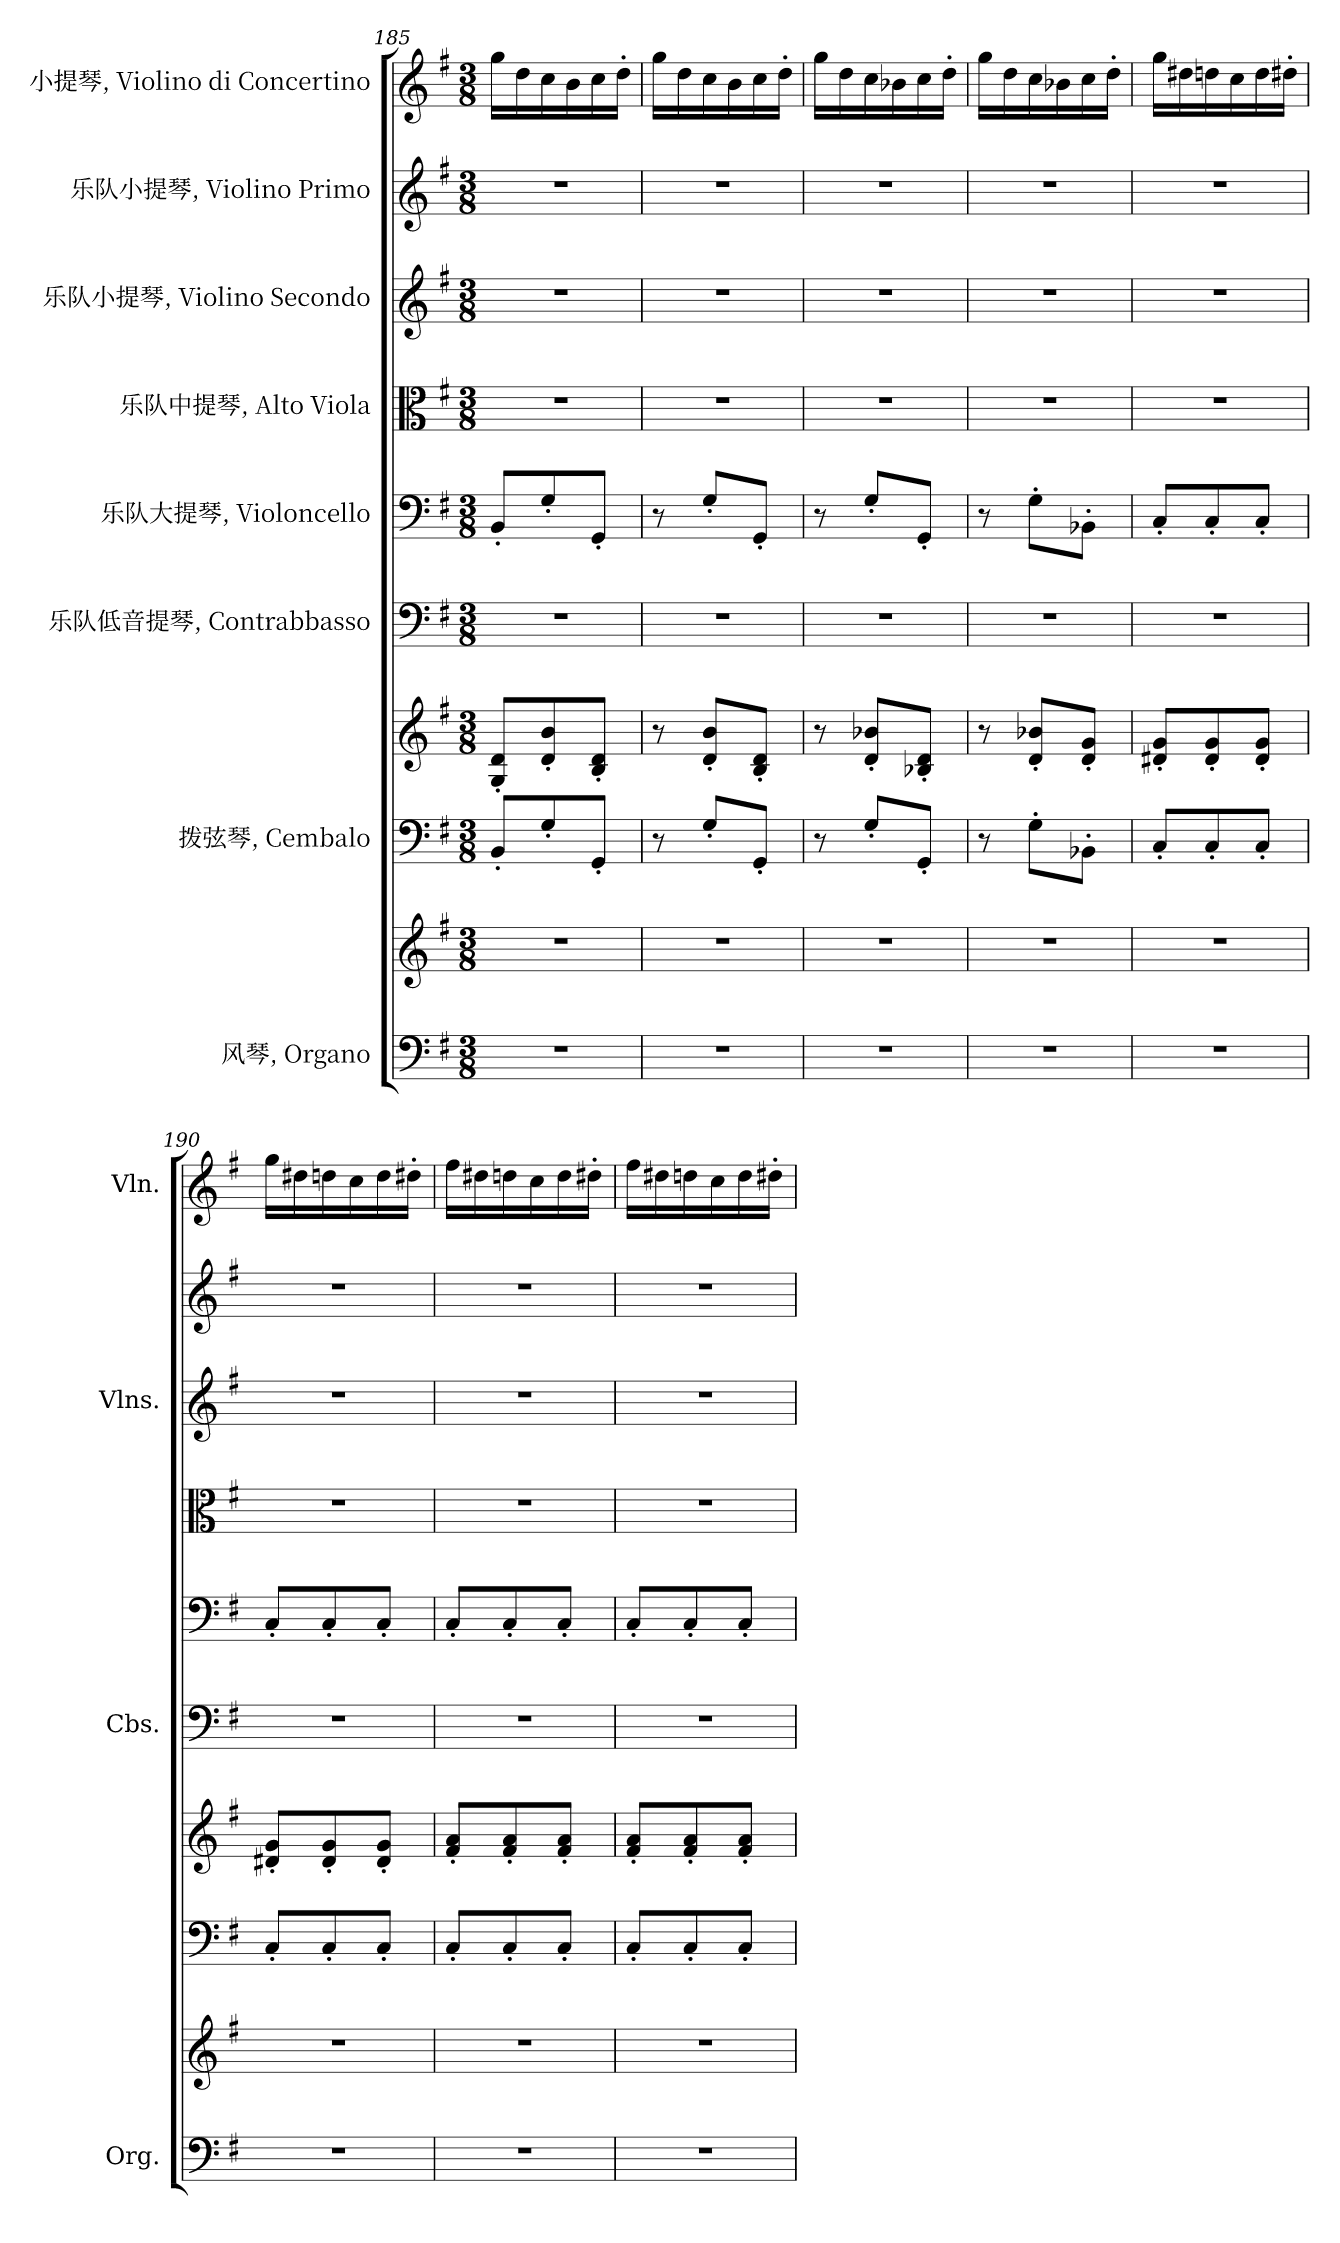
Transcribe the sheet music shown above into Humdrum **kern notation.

**kern	**kern	**kern	**kern	**kern	**kern	**kern	**kern	**kern	**kern
*part8	*part8	*part7	*part7	*part6	*part5	*part4	*part3	*part2	*part1
*staff10	*staff9	*staff8	*staff7	*staff6	*staff5	*staff4	*staff3	*staff2	*staff1
*I"风琴, Organo	*	*I"拨弦琴, Cembalo	*	*I"乐队低音提琴, Contrabbasso	*I"乐队大提琴, Violoncello	*I"乐队中提琴, Alto Viola	*I"乐队小提琴, Violino Secondo	*I"乐队小提琴, Violino Primo	*I"小提琴, Violino di Concertino
*I'Org.	*	*	*	*I'Cbs.	*	*	*I'Vlns.	*	*I'Vln.
*clefF4	*clefG2	*clefF4	*clefG2	*clefF4	*clefF4	*clefC3	*clefG2	*clefG2	*clefG2
*	*	*	*	*ITrd7c12	*	*	*	*	*
*k[f#]	*k[f#]	*k[f#]	*k[f#]	*k[f#]	*k[f#]	*k[f#]	*k[f#]	*k[f#]	*k[f#]
*M3/8	*M3/8	*M3/8	*M3/8	*M3/8	*M3/8	*M3/8	*M3/8	*M3/8	*M3/8
=185	=185	=185	=185	=185	=185	=185	=185	=185	=185
4.r	4.r	8BB'/L	8G/' 8d/'L	4.r	8BB'/L	4.r	4.r	4.r	16gg\LL
.	.	.	.	.	.	.	.	.	16dd\
.	.	8G'/	8d/' 8b/'	.	8G'/	.	.	.	16cc\
.	.	.	.	.	.	.	.	.	16b\
.	.	8GG'/J	8B/' 8d/'J	.	8GG'/J	.	.	.	16cc\
.	.	.	.	.	.	.	.	.	16dd'\JJ
=186	=186	=186	=186	=186	=186	=186	=186	=186	=186
4.r	4.r	8r	8r	4.r	8r	4.r	4.r	4.r	16gg\LL
.	.	.	.	.	.	.	.	.	16dd\
.	.	8G'/L	8d/' 8b/'L	.	8G'/L	.	.	.	16cc\
.	.	.	.	.	.	.	.	.	16b\
.	.	8GG'/J	8B/' 8d/'J	.	8GG'/J	.	.	.	16cc\
.	.	.	.	.	.	.	.	.	16dd'\JJ
=187	=187	=187	=187	=187	=187	=187	=187	=187	=187
4.r	4.r	8r	8r	4.r	8r	4.r	4.r	4.r	16gg\LL
.	.	.	.	.	.	.	.	.	16dd\
.	.	8G'/L	8d/' 8b-X/'L	.	8G'/L	.	.	.	16cc\
.	.	.	.	.	.	.	.	.	16b-X\
.	.	8GG'/J	8B-X/' 8d/'J	.	8GG'/J	.	.	.	16cc\
.	.	.	.	.	.	.	.	.	16dd'\JJ
=188	=188	=188	=188	=188	=188	=188	=188	=188	=188
4.r	4.r	8r	8r	4.r	8r	4.r	4.r	4.r	16gg\LL
.	.	.	.	.	.	.	.	.	16dd\
.	.	8G'\L	8d/' 8b-X/'L	.	8G'\L	.	.	.	16cc\
.	.	.	.	.	.	.	.	.	16b-X\
.	.	8BB-X'\J	8d/' 8g/'J	.	8BB-X'\J	.	.	.	16cc\
.	.	.	.	.	.	.	.	.	16dd'\JJ
!!LO:PB:g=z
=189	=189	=189	=189	=189	=189	=189	=189	=189	=189
4.r	4.r	8C'/L	8d#X/' 8g/'L	4.r	8C'/L	4.r	4.r	4.r	16gg\LL
.	.	.	.	.	.	.	.	.	16dd#X\
.	.	8C'/	8d#/' 8g/'	.	8C'/	.	.	.	16ddn\
.	.	.	.	.	.	.	.	.	16cc\
.	.	8C'/J	8d#/' 8g/'J	.	8C'/J	.	.	.	16dd\
.	.	.	.	.	.	.	.	.	16dd#X'\JJ
=190	=190	=190	=190	=190	=190	=190	=190	=190	=190
4.r	4.r	8C'/L	8d#X/' 8g/'L	4.r	8C'/L	4.r	4.r	4.r	16gg\LL
.	.	.	.	.	.	.	.	.	16dd#X\
.	.	8C'/	8d#/' 8g/'	.	8C'/	.	.	.	16ddn\
.	.	.	.	.	.	.	.	.	16cc\
.	.	8C'/J	8d#/' 8g/'J	.	8C'/J	.	.	.	16dd\
.	.	.	.	.	.	.	.	.	16dd#X'\JJ
=191	=191	=191	=191	=191	=191	=191	=191	=191	=191
4.r	4.r	8C'/L	8f#/' 8a/'L	4.r	8C'/L	4.r	4.r	4.r	16ff#\LL
.	.	.	.	.	.	.	.	.	16dd#X\
.	.	8C'/	8f#/' 8a/'	.	8C'/	.	.	.	16ddn\
.	.	.	.	.	.	.	.	.	16cc\
.	.	8C'/J	8f#/' 8a/'J	.	8C'/J	.	.	.	16dd\
.	.	.	.	.	.	.	.	.	16dd#X'\JJ
=192	=192	=192	=192	=192	=192	=192	=192	=192	=192
4.r	4.r	8C'/L	8f#/' 8a/'L	4.r	8C'/L	4.r	4.r	4.r	16ff#\LL
.	.	.	.	.	.	.	.	.	16dd#X\
.	.	8C'/	8f#/' 8a/'	.	8C'/	.	.	.	16ddn\
.	.	.	.	.	.	.	.	.	16cc\
.	.	8C'/J	8f#/' 8a/'J	.	8C'/J	.	.	.	16dd\
.	.	.	.	.	.	.	.	.	16dd#X'\JJ
=	=	=	=	=	=	=	=	=	=
*-	*-	*-	*-	*-	*-	*-	*-	*-	*-
